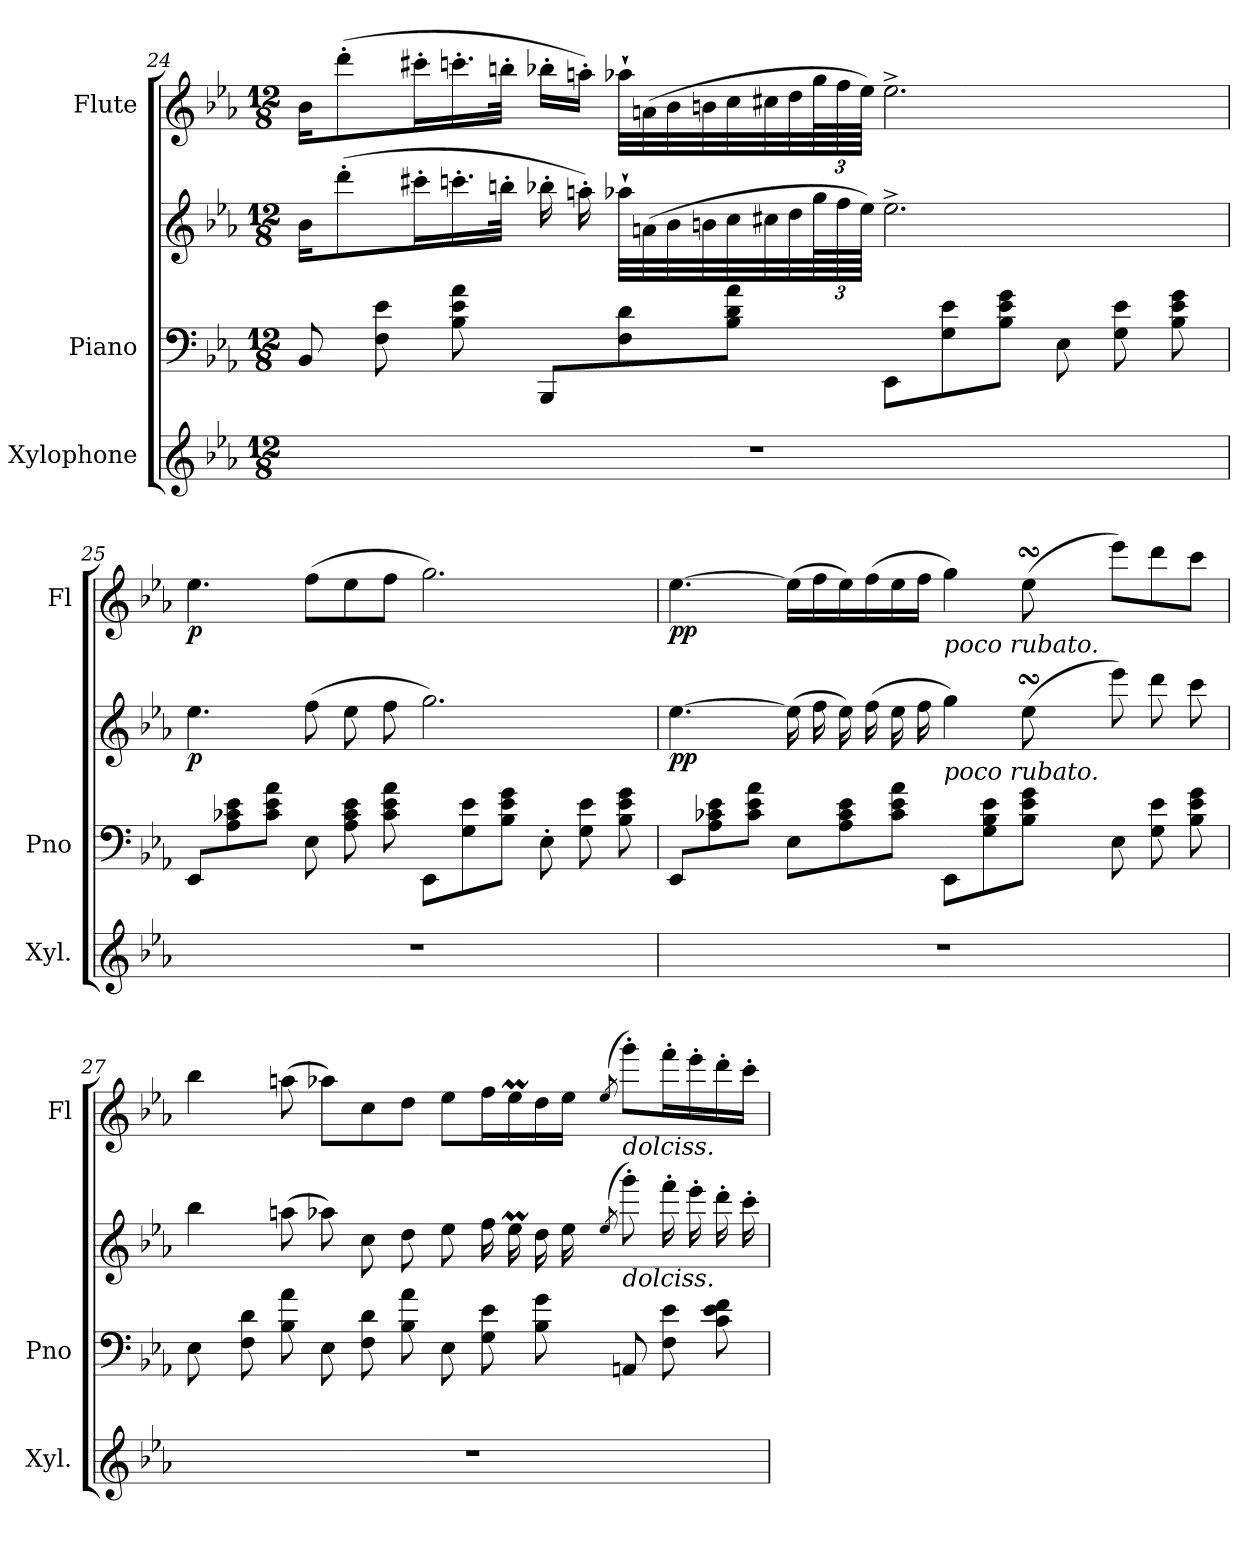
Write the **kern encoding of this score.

**kern	**kern	**kern	**dynam	**kern	**dynam
*part3	*part2	*part2	*part2	*part1	*part1
*staff4	*staff3	*staff2	*staff2/3	*staff1	*staff1
*I"Xylophone	*I"Piano	*	*	*I"Flute	*
*I'Xyl.	*I'Pno	*	*	*I'Fl	*
*clefG2	*clefF4	*clefG2	*	*clefG2	*
*ITrd-7c-12	*	*	*	*	*
*k[b-e-a-]	*k[b-e-a-]	*k[b-e-a-]	*	*k[b-e-a-]	*
*M12/8	*M12/8	*M12/8	*	*M12/8	*
=24	=24	=24	=24	=24	=24
1.r	8BB-/	16b-\KL	.	16b-\KL	.
.	.	(8ddd'\	.	(8ddd'\	.
.	8F\ 8e-\	.	.	.	.
.	.	16ccc#X'\L	.	16ccc#X'\L	.
.	8B-\ 8e-\ 8a-\	16.cccn'\	.	16.cccn'\	.
.	.	32bbn'\JJk	.	32bbn'\JJk	.
.	8BBB-/L	16bb-X'\	.	16bb-X'\LL	.
.	.	16aan'\)	.	16aan'\JJ)	.
.	8F\ 8d\	32aa-X`\LLL	.	32aa-X`\LLL	.
.	.	(32an/	.	(32an\	.
.	.	32b-\	.	32b-\	.
.	.	32bn\	.	32bn\	.
.	8B-\ 8d\ 8a-\J	32cc\	.	32cc\	.
.	.	32cc#X\	.	32cc#X\	.
.	.	32dd\	.	32dd\	.
*	*	*Xbrackettup	*	*Xbrackettup	*
.	.	96gg\L	.	96gg\L	.
.	.	96ff\	.	96ff\	.
.	.	96ee-\JJJJ)	.	96ee-\JJJJ)	.
.	8EE-/L	2.ee-^\	.	2.ee-^\	.
.	8G\ 8e-\	.	.	.	.
.	8B-\ 8e-\ 8g\J	.	.	.	.
.	8E-\	.	.	.	.
.	8G\ 8e-\	.	.	.	.
.	8B-\ 8e-\ 8g\	.	.	.	.
!!LO:LB:g=z
=25	=25	=25	=25	=25	=25
!	!	!	!LO:DY:b	!	!LO:DY:b
1.r	8EE-/L	4.ee-\	p	4.ee-\	p
.	8A-\ 8c-X\ 8e-\	.	.	.	.
.	8c-\ 8e-\ 8a-\J	.	.	.	.
.	8E-\	(8ff\	.	(8ff\L	.
.	8A-\ 8c-\ 8e-\	8ee-\	.	8ee-\	.
.	8c-\ 8e-\ 8a-\	8ff\	.	8ff\J	.
.	8EE-/L	2.gg\)	.	2.gg\)	.
.	8G\ 8e-\	.	.	.	.
.	8B-\ 8e-\ 8g\J	.	.	.	.
.	8E-'\	.	.	.	.
.	8G\ 8e-\	.	.	.	.
.	8B-\ 8e-\ 8g\	.	.	.	.
=26	=26	=26	=26	=26	=26
*	*	*^	*	*^	*
!	!	!	!	!LO:DY:b	!	!	!LO:DY:b
1.r	8EE-/L	[4.ee-\	1ryy	pp	[4.ee-\	1ryy	pp
.	8A-\ 8c-X\ 8e-\	.	.	.	.	.	.
.	8c-\ 8e-\ 8a-\J	.	.	.	.	.	.
.	8E-\L	(16ee-\]	.	.	(16ee-\LL]	.	.
.	.	16ff\	.	.	16ff\	.	.
.	8A-\ 8c-\ 8e-\	16ee-\)	.	.	16ee-\)	.	.
.	.	(16ff\	.	.	(16ff\	.	.
.	8c-\ 8e-\ 8a-\J	16ee-\	.	.	16ee-\	.	.
.	.	16ff\	.	.	16ff\JJ	.	.
!	!	!	!	!	!LO:TX:b:i:t=poco rubato.	!	!
!	!	!LO:TX:b:i:t=poco rubato.	!	!	!	!	!
.	8EE-/L	4gg\)	.	.	4gg\)	.	.
.	8G\ 8B-\ 8e-\	.	.	.	.	.	.
.	8B-\ 8e-\ 8g\J	(8ee-sSSs\	32ff\LLLyy	.	(8ee-sSSs\	32ff\LLLyy	.
.	.	.	32ee-\yy	.	.	32ee-\yy	.
.	.	.	32dd\yy	.	.	32dd\yy	.
.	.	.	32ee-\JJJyy	.	.	32ee-\JJJyy	.
.	8E-\	8eee-\)	4.ryy	.	8eee-\L)	4.ryy	.
.	8G\ 8e-\	8ddd\	.	.	8ddd\	.	.
.	8B-\ 8e-\ 8g\	8ccc\	.	.	8ccc\J	.	.
=27	=27	=27	=27	=27	=27	=27	=27
!	!	!	!	!LO:DY:b	!	!	!LO:DY:b
1.r	8E-\	4bb-\	16ryy	other-dynamics	4bb-\	16ryy	other-dynamics
*	*	*v	*v	*	*	*	*
*	*	*	*	*v	*v	*
.	8F\ 8d\	.	.	.	.
.	8B-\ 8a-\	(8aan\	.	(8aan\	.
.	8E-\	8aa-X\)	.	8aa-X\L)	.
.	8F\ 8d\	8cc\	.	8cc\	.
.	8B-\ 8a-\	8dd\	.	8dd\J	.
.	8E-\	8ee-\	.	8ee-\L	.
.	8G\ 8e-\	16ff\	.	16ff\L	.
.	.	16ee-M\	.	16ee-M\	.
.	8B-\ 8g\	16dd\	.	16dd\	.
*	*	*^	*	*^	*
.	.	16ee-\	32ee-\LLLyy	.	16ee-\JJ	32ee-\LLLyy	.
.	.	.	(32ee-\JJJyy	.	.	(32ee-\JJJyy	.
.	.	(>8qee-/	.	.	(>8qee-/	.	.
!	!	!	!	!	!LO:TX:b:i:t=dolciss.	!	!
!	!	!LO:TX:b:i:t=dolciss.	!	!	!	!	!
.	8AAn/	8ggg'\)	8ggg'\yy)	.	8ggg'\L)	8ggg'\yy)	.
.	8F\ 8e-\	16fff'\	4ryy	.	16fff'\L	4ryy	.
.	.	16eee-'\	.	.	16eee-'\	.	.
.	8c\ 8e-\ 8f\	16ddd'\	.	.	16ddd'\	.	.
.	.	16ccc'\	.	.	16ccc'\JJ	.	.
*	*	*v	*v	*	*	*	*
*	*	*	*	*v	*v	*
=	=	=	=	=	=
*-	*-	*-	*-	*-	*-
